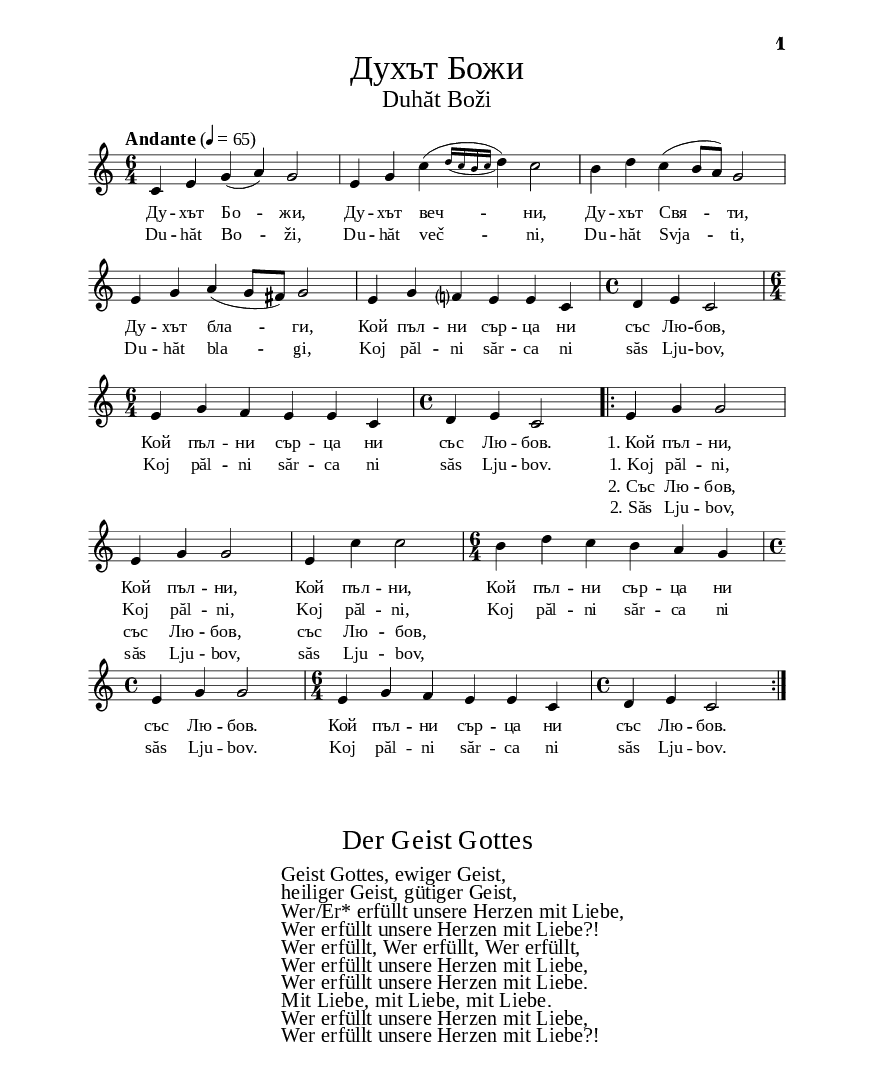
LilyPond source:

\version "2.24.3"

% include paper part and global functions
\include "include/globals.ily"

\bookpart {
  \label #'ref079
  \tocItem \markup "Духът Божи – Duhăt Boži"
  \include "include/bookpart-paper.ily"
  \score {
    \include "include/score-layout.ily"

    \new Voice \relative c' {
      \clef treble
      \key c \major
      \time 6/4
      \tempoFunc "Andante" 4 "65"

      c4 e g (a ) g2 | e4 g c4 ( \acciaccatura {d16c b c}) d4 c2 |

      b4 d c (b8 a ) g2 | \break e 4 g a ( g8 fis ) g2

      e4 g f? e e c | \time 4/4 d e c2 \break

      \time 6/4  e4 g f e e c | \time 4/4 d e c2

      \bar ".|:-|"
      e4 g g2 | \break e4 g g2 | e4 c' c2 |

      \time 6/4  b4 d c b a g | \break \time 4/4 e g g2 |

      \time 6/4 e4 g f e e c | \time 4/4 d e c2 \break

      \bar ":|."


    }

    \addlyrics {
      Ду -- хът Бо -- жи, Ду -- хът веч -- ни,

      Ду -- хът Свя -- ти, Ду -- хът бла -- ги,

      Кой пъл -- ни сър -- ца ни със Лю -- бов,

      Кой пъл -- ни сър -- ца ни със Лю -- бов.

      "1. Кой" пъл -- ни, Кой пъл -- ни, Кой пъл -- ни,

      Кой пъл -- ни сър -- ца ни със Лю -- бов.

      Кой пъл -- ни сър -- ца ни със Лю -- бов.
    }



    \addlyrics {
      Du -- hăt Bo -- ži, Du -- hăt več -- ni,

      Du -- hăt Svja -- ti, Du -- hăt bla -- gi,

      Koj păl -- ni săr -- ca ni săs Lju -- bov,

      Koj păl -- ni săr -- ca ni săs Lju -- bov.

      "1. Koj" păl -- ni, Koj păl -- ni, Koj păl -- ni,

      Koj păl -- ni săr -- ca ni săs Lju -- bov.

      Koj păl -- ni săr -- ca ni săs Lju -- bov.
    }

    \addlyrics {
      " " " " " " " " " " " " " " " "

      " " " " " " " " " " " " " " " "

      " " " " " " " " " " " " " " " " " "

      " " " " " " " " " " " " " " " " " "

      "2. Със" Лю -- бов, със Лю -- бов, със Лю -- бов,

      " " " " " " " " " " " " " " " " " "

      " " " " " " " " " " " " " " " " " "
    }

    \addlyrics {
      " " " " " " " " " " " " " " " "

      " " " " " " " " " " " " " " " "

      " " " " " " " " " " " " " " " " " "

      " " " " " " " " " " " " " " " " " "

      "2. Săs" Lju -- bov, săs Lju -- bov, săs Lju -- bov,

      " " " " " " " " " " " " " " " " " "

      " " " " " " " " " " " " " " " " " "
    }

    \header {
      title = \titleFunc "Духът Божи" "Duhăt Boži"
    }

    \midi{}

  } % score

  \markup \vspace #3


  % include foreign translation(s) of the song
  \version "2.24.4"

\markup \fill-line { \fontsize #deTitleFontSize "Der Geist Gottes" }
\markup \null
\markup \null

\markup \abs-fontsize #10 {
   \hspace #25
  \override #`(baseline-skip . ,deCoupletBaselineSkip)

  \column {
       
  \line { " "Geist Gottes, ewiger Geist,  }

  \line { " "heiliger Geist, gütiger Geist,   }

  \line { " "Wer/Er* erfüllt unsere Herzen mit Liebe,   }

  \line { " "Wer erfüllt unsere Herzen mit Liebe?!  }

  \line { " "Wer erfüllt, Wer erfüllt, Wer erfüllt,  }

  \line { " "Wer erfüllt unsere Herzen mit Liebe,  }

  \line { " "Wer erfüllt unsere Herzen mit Liebe.  }


  \line { " "Mit Liebe, mit Liebe, mit Liebe.  }

  \line { " "Wer erfüllt unsere Herzen mit Liebe,  }

  \line { " "Wer erfüllt unsere Herzen mit Liebe?!  }
       
    }
    
    
}


} % bookpart
